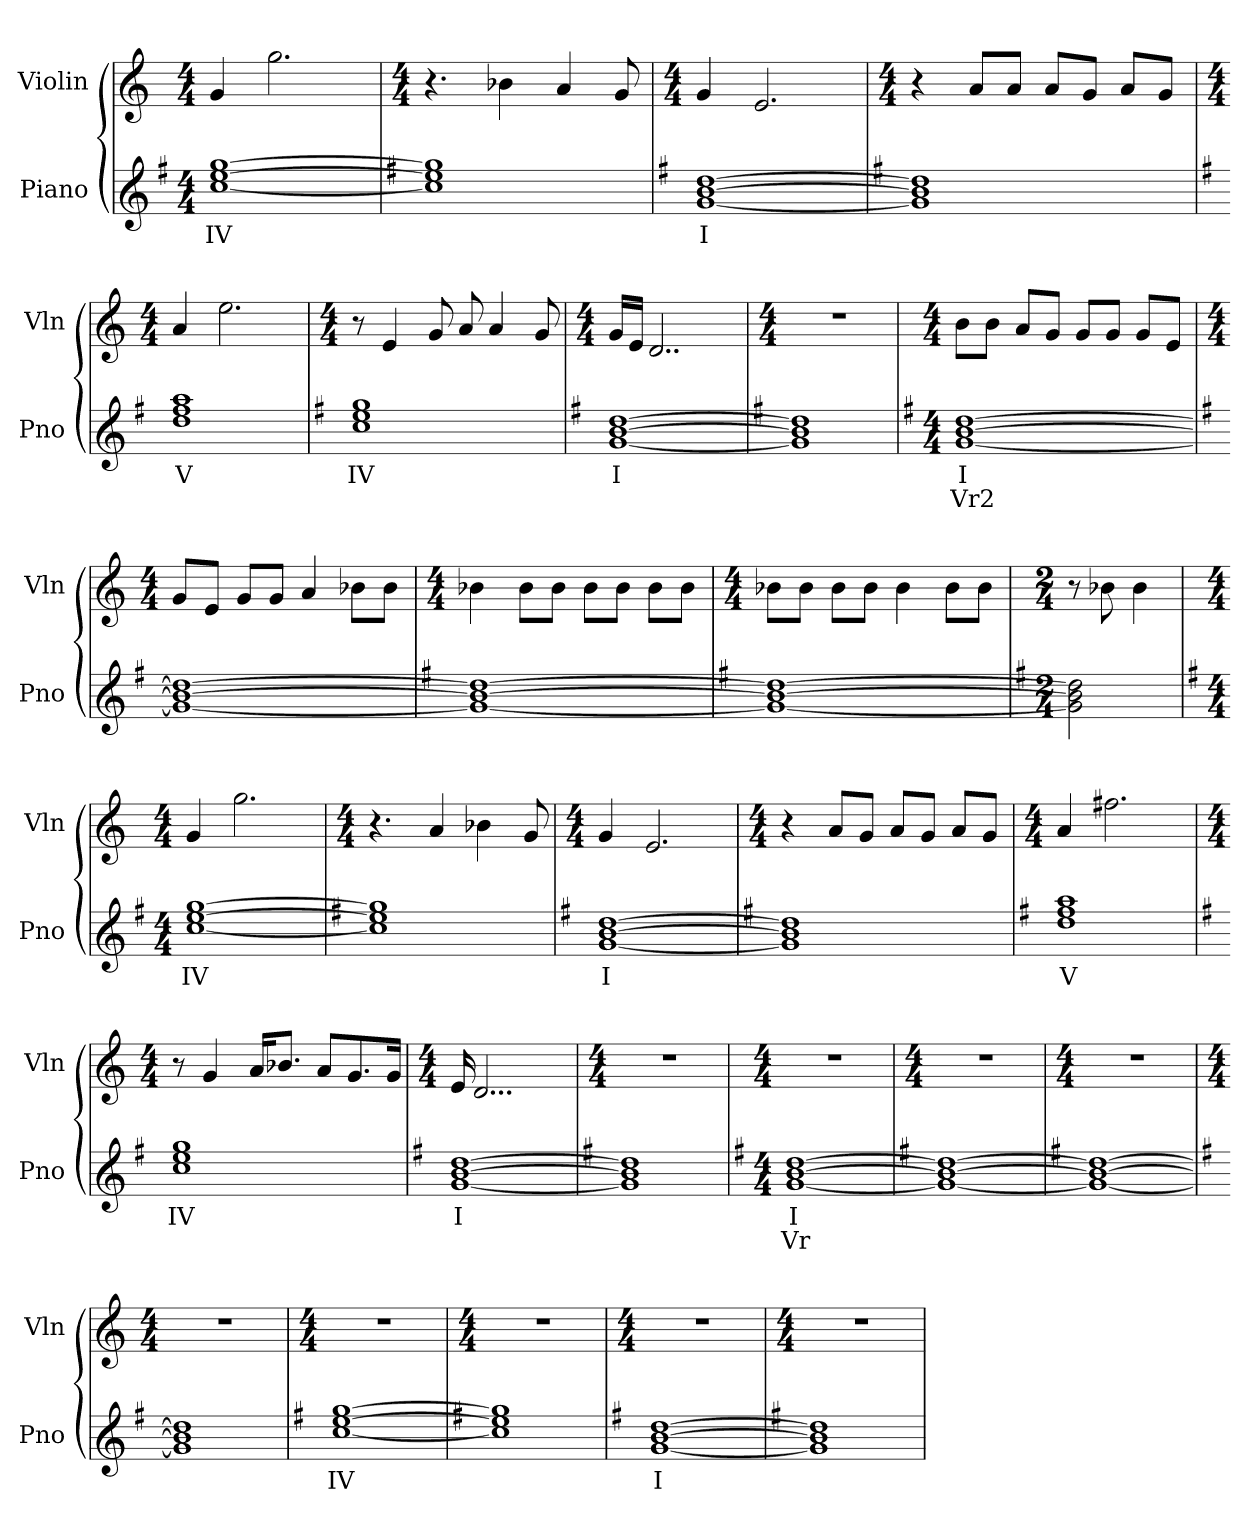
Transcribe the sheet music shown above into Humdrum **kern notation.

**kern	**text	**text	**kern
*part2	*part2	*part2	*part1
*staff2	*staff2	*staff2	*staff1
*I"Piano	*	*	*I"Violin
*I'Pno	*	*	*I'Vln
*k[f#]	*	*	*
*G:	*	*	*
*M4/4	*	*	*M4/4
=	=	=	=
[1cc [1ee [1gg	IV	.	4g
.	.	.	2.gg
=	=	=	=
*k[f#]	*	*	*
*G:	*	*	*
*	*	*	*M4/4
1cc] 1ee] 1gg]	.	.	4.r
.	.	.	4b-X
.	.	.	4a
.	.	.	8g
=	=	=	=
*k[f#]	*	*	*
*G:	*	*	*
*	*	*	*M4/4
[1g [1b [1dd	I	.	4g
.	.	.	2.e
=	=	=	=
*k[f#]	*	*	*
*G:	*	*	*
*	*	*	*M4/4
1g] 1b] 1dd]	.	.	4r
.	.	.	8aL
.	.	.	8aJ
.	.	.	8aL
.	.	.	8gJ
.	.	.	8aL
.	.	.	8gJ
=	=	=	=
*k[f#]	*	*	*
*G:	*	*	*
*	*	*	*M4/4
1dd 1ff# 1aa	V	.	4a
.	.	.	2.ee
=	=	=	=
*k[f#]	*	*	*
*G:	*	*	*
*	*	*	*M4/4
1cc 1ee 1gg	IV	.	8r
.	.	.	4e
.	.	.	8g
.	.	.	8a
.	.	.	4a
.	.	.	8g
=	=	=	=
*k[f#]	*	*	*
*G:	*	*	*
*	*	*	*M4/4
[1g [1b [1dd	I	.	16gLL
.	.	.	16eJJ
.	.	.	2..d
=	=	=	=
*k[f#]	*	*	*
*G:	*	*	*
*	*	*	*M4/4
1g] 1b] 1dd]	.	.	1r
=	=	=	=
*k[f#]	*	*	*
*G:	*	*	*
*M4/4	*	*	*M4/4
[1g [1b [1dd	I	Vr2	8bL
.	.	.	8bJ
.	.	.	8aL
.	.	.	8gJ
.	.	.	8gL
.	.	.	8gJ
.	.	.	8gL
.	.	.	8eJ
=	=	=	=
*k[f#]	*	*	*
*G:	*	*	*
*	*	*	*M4/4
1g_ 1b_ 1dd_	.	.	8gL
.	.	.	8eJ
.	.	.	8gL
.	.	.	8gJ
.	.	.	4a
.	.	.	8b-XL
.	.	.	8b-J
=	=	=	=
*k[f#]	*	*	*
*G:	*	*	*
*	*	*	*M4/4
1g_ 1b_ 1dd_	.	.	4b-X
.	.	.	8b-L
.	.	.	8b-J
.	.	.	8b-L
.	.	.	8b-J
.	.	.	8b-L
.	.	.	8b-J
=	=	=	=
*k[f#]	*	*	*
*G:	*	*	*
*	*	*	*M4/4
1g_ 1b_ 1dd_	.	.	8b-XL
.	.	.	8b-J
.	.	.	8b-L
.	.	.	8b-J
.	.	.	4b-
.	.	.	8b-L
.	.	.	8b-J
=	=	=	=
*k[f#]	*	*	*
*G:	*	*	*
*M2/4	*	*	*M2/4
2g] 2b] 2dd]	.	.	8r
.	.	.	8b-X
.	.	.	4b-
=	=	=	=
*k[f#]	*	*	*
*G:	*	*	*
*M4/4	*	*	*M4/4
[1cc [1ee [1gg	IV	.	4g
.	.	.	2.gg
=	=	=	=
*k[f#]	*	*	*
*G:	*	*	*
*	*	*	*M4/4
1cc] 1ee] 1gg]	.	.	4.r
.	.	.	4a
.	.	.	4b-X
.	.	.	8g
=	=	=	=
*k[f#]	*	*	*
*G:	*	*	*
*	*	*	*M4/4
[1g [1b [1dd	I	.	4g
.	.	.	2.e
=	=	=	=
*k[f#]	*	*	*
*G:	*	*	*
*	*	*	*M4/4
1g] 1b] 1dd]	.	.	4r
.	.	.	8aL
.	.	.	8gJ
.	.	.	8aL
.	.	.	8gJ
.	.	.	8aL
.	.	.	8gJ
=	=	=	=
*k[f#]	*	*	*
*G:	*	*	*
*	*	*	*M4/4
1dd 1ff# 1aa	V	.	4a
.	.	.	2.ff#X
=	=	=	=
*k[f#]	*	*	*
*G:	*	*	*
*	*	*	*M4/4
1cc 1ee 1gg	IV	.	8r
.	.	.	4g
.	.	.	16aKL
.	.	.	8.b-XJ
.	.	.	8aL
.	.	.	8.g
.	.	.	16gJk
=	=	=	=
*k[f#]	*	*	*
*G:	*	*	*
*	*	*	*M4/4
[1g [1b [1dd	I	.	16e
.	.	.	2...d
=	=	=	=
*k[f#]	*	*	*
*G:	*	*	*
*	*	*	*M4/4
1g] 1b] 1dd]	.	.	1r
=	=	=	=
*k[f#]	*	*	*
*G:	*	*	*
*M4/4	*	*	*M4/4
[1g [1b [1dd	I	Vr	1r
=	=	=	=
*k[f#]	*	*	*
*G:	*	*	*
*	*	*	*M4/4
1g_ 1b_ 1dd_	.	.	1r
=	=	=	=
*k[f#]	*	*	*
*G:	*	*	*
*	*	*	*M4/4
1g_ 1b_ 1dd_	.	.	1r
=	=	=	=
*k[f#]	*	*	*
*G:	*	*	*
*	*	*	*M4/4
1g] 1b] 1dd]	.	.	1r
=	=	=	=
*k[f#]	*	*	*
*G:	*	*	*
*	*	*	*M4/4
[1cc [1ee [1gg	IV	.	1r
=	=	=	=
*k[f#]	*	*	*
*G:	*	*	*
*	*	*	*M4/4
1cc] 1ee] 1gg]	.	.	1r
=	=	=	=
*k[f#]	*	*	*
*G:	*	*	*
*	*	*	*M4/4
[1g [1b [1dd	I	.	1r
=	=	=	=
*k[f#]	*	*	*
*G:	*	*	*
*	*	*	*M4/4
1g] 1b] 1dd]	.	.	1r
=	=	=	=
*-	*-	*-	*-
